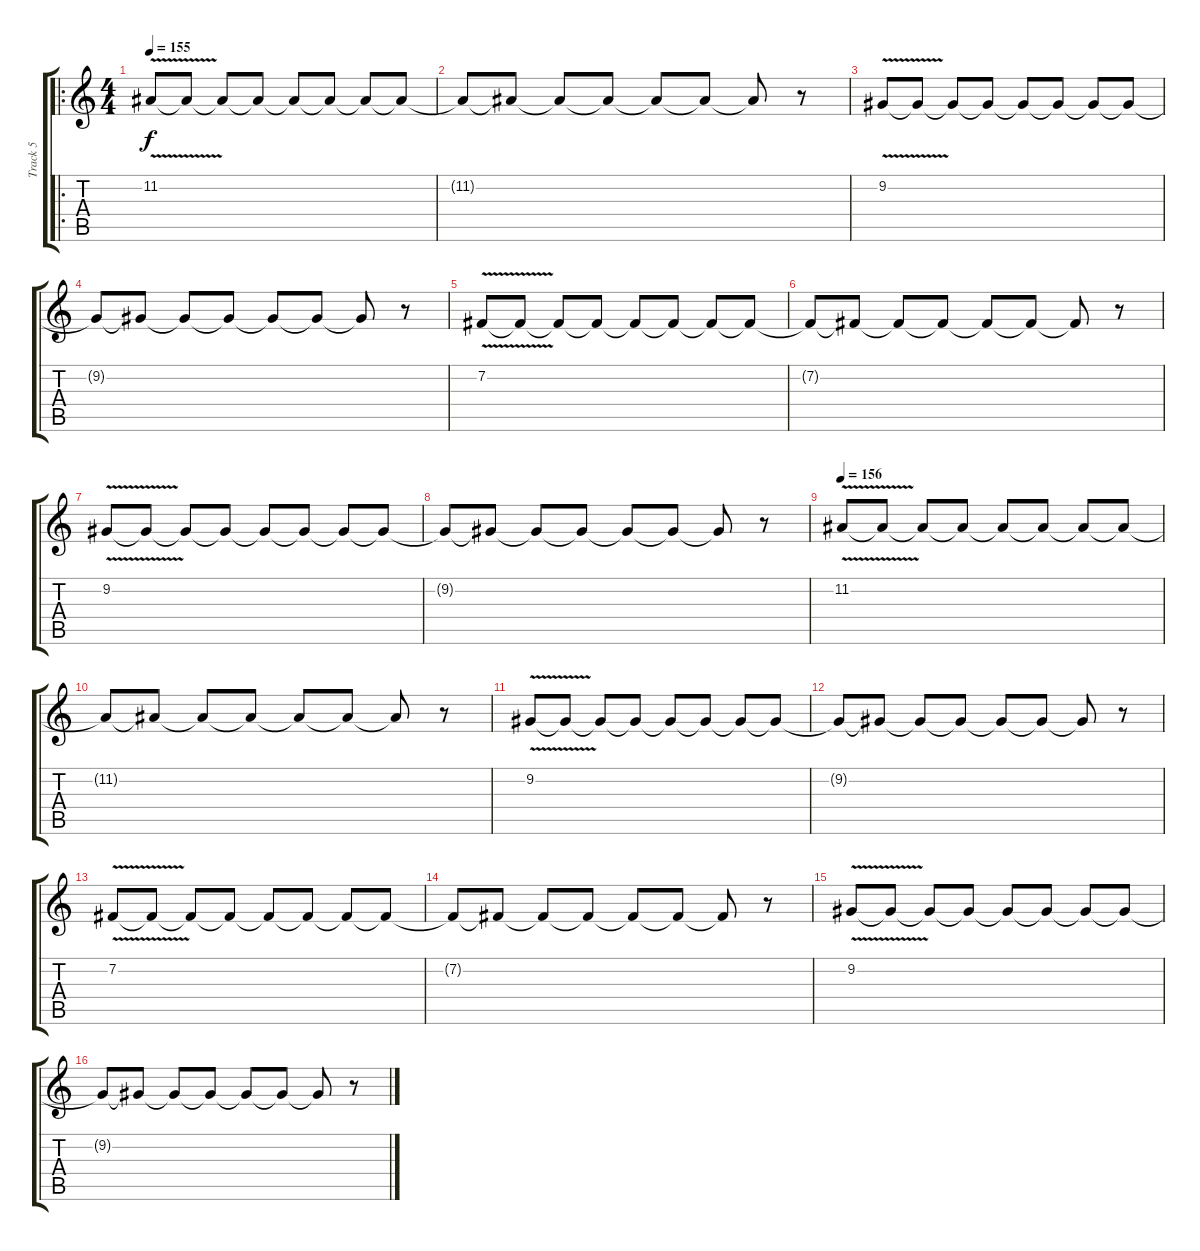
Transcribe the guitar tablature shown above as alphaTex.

\track ("Track 5" "Track 5") {instrument lead5charang}
\staff {score tabs}
\tuning (E4 B3 G3 D3 A2 E2) {hide}
\ro
\ts (4 4)
\tempo 155
\clef g2
\ks c
11.2{v}.8{dy f} 11.2{t}.8 11.2{t}.8 11.2{t}.8 11.2{t}.8 11.2{t}.8 11.2{t}.8 11.2{t}.8 |
11.2{t}.8 11.2{t}.8 11.2{t}.8 11.2{t}.8 11.2{t}.8 11.2{t}.8 11.2{t}.8 r.8 |
9.2{v}.8 9.2{t}.8 9.2{t}.8 9.2{t}.8 9.2{t}.8 9.2{t}.8 9.2{t}.8 9.2{t}.8 |
9.2{t}.8 9.2{t}.8 9.2{t}.8 9.2{t}.8 9.2{t}.8 9.2{t}.8 9.2{t}.8 r.8 |
7.2{v}.8 7.2{t}.8 7.2{t}.8 7.2{t}.8 7.2{t}.8 7.2{t}.8 7.2{t}.8 7.2{t}.8 |
7.2{t}.8 7.2{t}.8 7.2{t}.8 7.2{t}.8 7.2{t}.8 7.2{t}.8 7.2{t}.8 r.8 |
9.2{v}.8 9.2{t}.8 9.2{t}.8 9.2{t}.8 9.2{t}.8 9.2{t}.8 9.2{t}.8 9.2{t}.8 |
9.2{t}.8 9.2{t}.8 9.2{t}.8 9.2{t}.8 9.2{t}.8 9.2{t}.8 9.2{t}.8 r.8 |
\tempo 156
11.2{v}.8 11.2{t}.8 11.2{t}.8 11.2{t}.8 11.2{t}.8 11.2{t}.8 11.2{t}.8 11.2{t}.8 |
11.2{t}.8 11.2{t}.8 11.2{t}.8 11.2{t}.8 11.2{t}.8 11.2{t}.8 11.2{t}.8 r.8 |
9.2{v}.8 9.2{t}.8 9.2{t}.8 9.2{t}.8 9.2{t}.8 9.2{t}.8 9.2{t}.8 9.2{t}.8 |
9.2{t}.8 9.2{t}.8 9.2{t}.8 9.2{t}.8 9.2{t}.8 9.2{t}.8 9.2{t}.8 r.8 |
7.2{v}.8 7.2{t}.8 7.2{t}.8 7.2{t}.8 7.2{t}.8 7.2{t}.8 7.2{t}.8 7.2{t}.8 |
7.2{t}.8 7.2{t}.8 7.2{t}.8 7.2{t}.8 7.2{t}.8 7.2{t}.8 7.2{t}.8 r.8 |
9.2{v}.8 9.2{t}.8 9.2{t}.8 9.2{t}.8 9.2{t}.8 9.2{t}.8 9.2{t}.8 9.2{t}.8 |
9.2{t}.8 9.2{t}.8 9.2{t}.8 9.2{t}.8 9.2{t}.8 9.2{t}.8 9.2{t}.8 r.8
